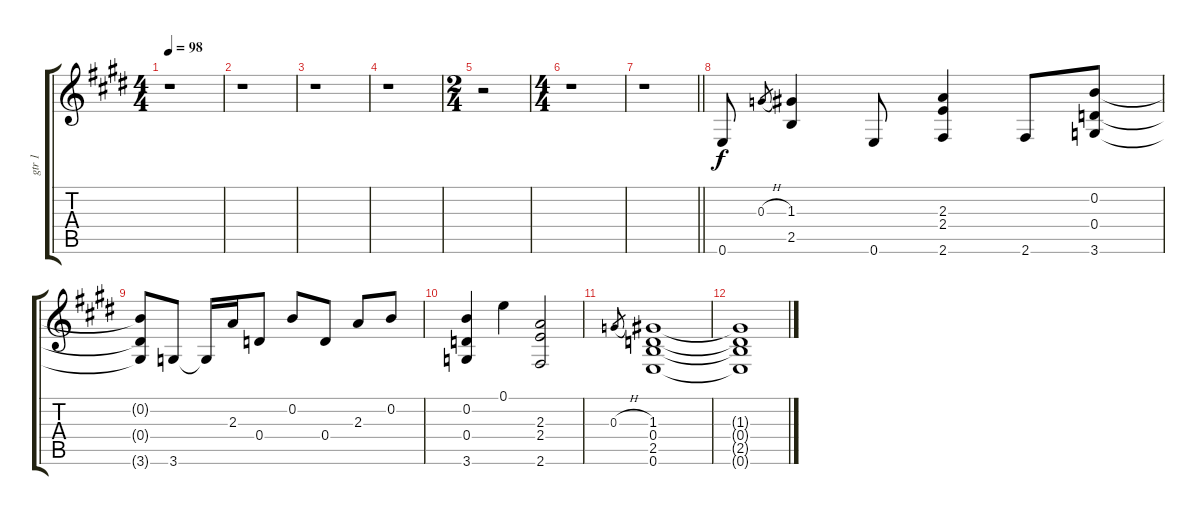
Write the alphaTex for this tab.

\track ("gtr 1" "gtr 1") {instrument acousticguitarnylon}
\staff {score tabs}
\tuning (E4 B3 G3 D3 A2 E2) {hide}
\ts (4 4)
\tempo 98
\clef g2
\ks c#minor
r.1{dy f} |
\ks e
r.1 |
\ks c#minor
r.1 |
r.1 |
\ts (2 4)
\ks e
r.2 |
\ts (4 4)
\ks c#minor
r.1 |
\barLineRight lightlight
r.1 |
\ks e
0.6.8 0.3{h}.8{gr} (1.3 2.5).4 0.6.8 (2.3 2.4 2.6).4 2.6.8 (0.2 0.4 3.6).8 |
\ks c#minor
(0.2{t} 0.4{t} 3.6{t}).8 3.6.8 3.6{t}.16 2.3.16 0.4.8 0.2.8 0.4.8 2.3.8 0.2.8 |
(0.2 0.4 3.6).4 0.1.4 (2.3 2.4 2.6).2 |
\ks e
0.3{h}.8{gr} (1.3 0.4 2.5 0.6).1 |
\ks c#minor
(1.3{t} 0.4{t} 2.5{t} 0.6{t}).1
